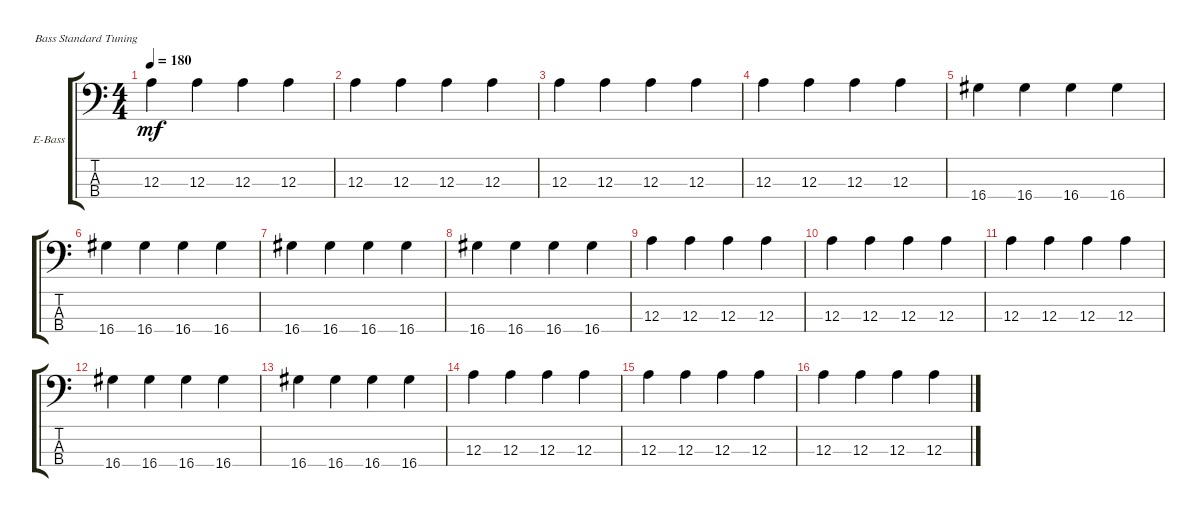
\defaultSystemsLayout 4
\bracketExtendMode groupsimilarinstruments
\firstSystemTrackNameOrientation horizontal
\otherSystemsTrackNameOrientation horizontal
\track ("Electric Bass" "E-Bass") {instrument electricbassfinger}
\staff {score tabs}
\tuning (G2 D2 A1 E1)
\ts (4 4)
\tempo 180
\clef f4
\ks c
12.3.4{dy mf} 12.3.4 12.3.4 12.3.4 |
12.3.4 12.3.4 12.3.4 12.3.4 |
12.3.4 12.3.4 12.3.4 12.3.4 |
12.3.4 12.3.4 12.3.4 12.3.4 |
16.4.4 16.4.4 16.4.4 16.4.4 |
16.4.4 16.4.4 16.4.4 16.4.4 |
16.4.4 16.4.4 16.4.4 16.4.4 |
16.4.4 16.4.4 16.4.4 16.4.4 |
12.3.4 12.3.4 12.3.4 12.3.4 |
12.3.4 12.3.4 12.3.4 12.3.4 |
12.3.4 12.3.4 12.3.4 12.3.4 |
16.4.4 16.4.4 16.4.4 16.4.4 |
16.4.4 16.4.4 16.4.4 16.4.4 |
12.3.4 12.3.4 12.3.4 12.3.4 |
12.3.4 12.3.4 12.3.4 12.3.4 |
12.3.4 12.3.4 12.3.4 12.3.4
